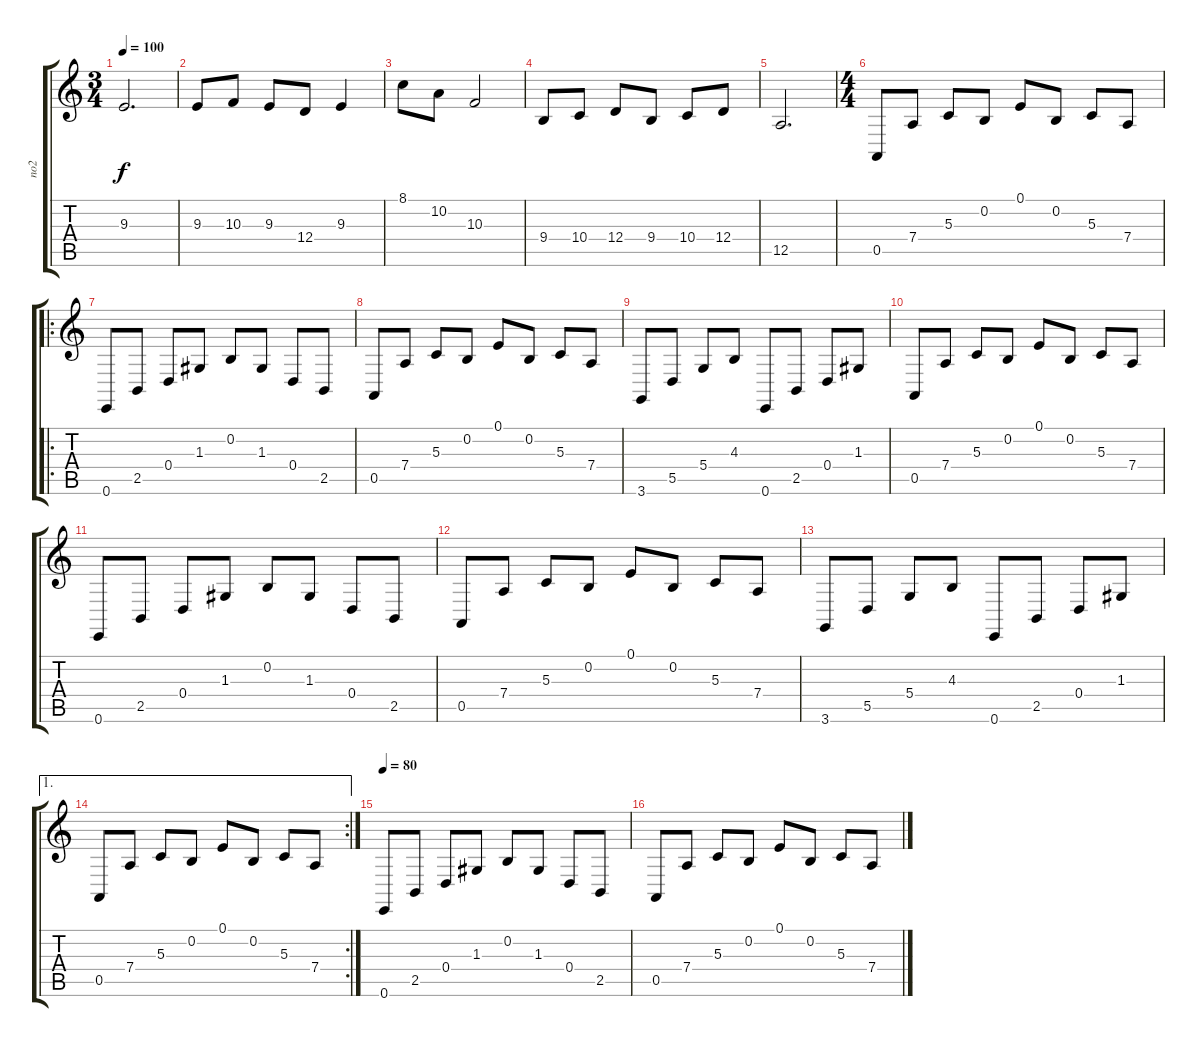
\track ("no2" "no2") {instrument churchorgan}
\staff {score tabs}
\tuning (E4 B3 G3 D3 A2 E2) {hide}
\ts (3 4)
\tempo 100
\clef g2
\ks c
9.3.2{d dy f} |
9.3.8 10.3.8 9.3.8 12.4.8 9.3.4 |
8.1.8 10.2.8 10.3.2 |
9.4.8 10.4.8 12.4.8 9.4.8 10.4.8 12.4.8 |
12.5.2{d} |
\ts (4 4)
0.5.8 7.4.8 5.3.8 0.2.8 0.1.8 0.2.8 5.3.8 7.4.8 |
\ro
0.6.8 2.5.8 0.4.8 1.3.8 0.2.8 1.3.8 0.4.8 2.5.8 |
0.5.8 7.4.8 5.3.8 0.2.8 0.1.8 0.2.8 5.3.8 7.4.8 |
3.6.8 5.5.8 5.4.8 4.3.8 0.6.8 2.5.8 0.4.8 1.3.8 |
0.5.8 7.4.8 5.3.8 0.2.8 0.1.8 0.2.8 5.3.8 7.4.8 |
0.6.8 2.5.8 0.4.8 1.3.8 0.2.8 1.3.8 0.4.8 2.5.8 |
0.5.8 7.4.8 5.3.8 0.2.8 0.1.8 0.2.8 5.3.8 7.4.8 |
3.6.8 5.5.8 5.4.8 4.3.8 0.6.8 2.5.8 0.4.8 1.3.8 |
\ae 1
\rc 2
0.5.8 7.4.8 5.3.8 0.2.8 0.1.8 0.2.8 5.3.8 7.4.8 |
\tempo 80
0.6.8 2.5.8 0.4.8 1.3.8 0.2.8 1.3.8 0.4.8 2.5.8 |
0.5.8 7.4.8 5.3.8 0.2.8 0.1.8 0.2.8 5.3.8 7.4.8
